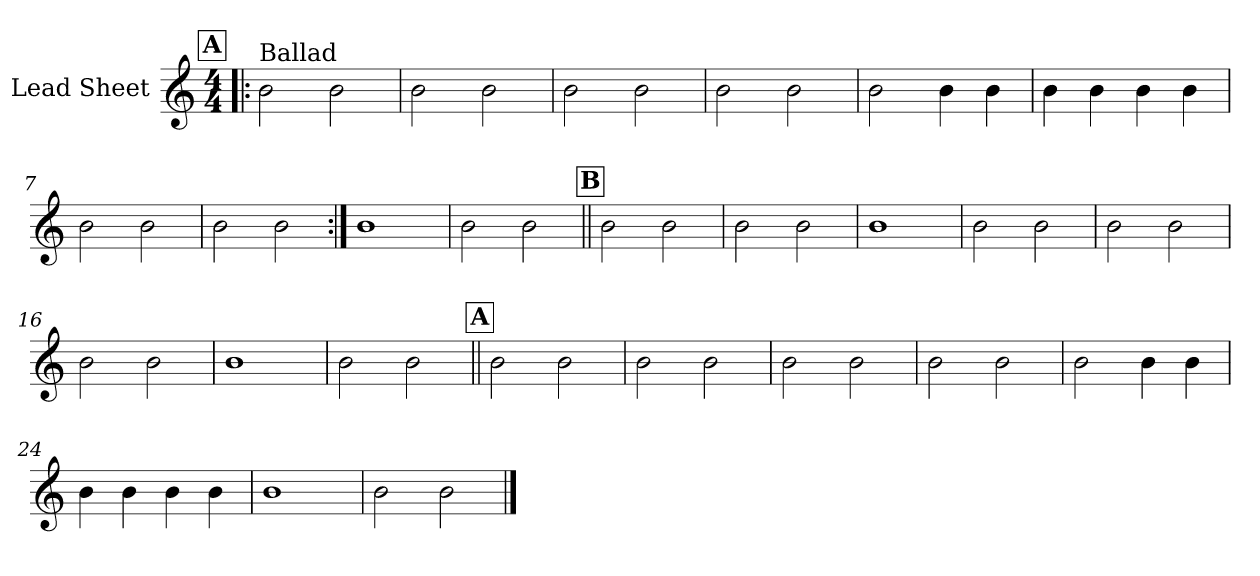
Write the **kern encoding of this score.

**kern
*part1
*staff1
*I"Lead Sheet
*clefG2
*k[]
*M4/4
!!LO:REH:place=s1:a:fs=14:t=A
=1!|:
!LO:TX:a:t=Ballad
2b\
2b\
=2
2b\
2b\
=3
2b\
2b\
=4
2b\
2b\
!!LO:LB:g=z
=5
2b\
4b\
4b\
=6
4b\
4b\
4b\
4b\
=7
2b\
2b\
=8
2b\
2b\
!!LO:LB:g=z
=9:|!
1b
=10
2b\
2b\
!!LO:LB:g=z
!!LO:REH:place=s1:a:fs=14:t=B
=11||
2b\
2b\
=12
2b\
2b\
=13
1b
=14
2b\
2b\
!!LO:LB:g=z
=15
2b\
2b\
=16
2b\
2b\
=17
1b
=18
2b\
2b\
!!LO:LB:g=z
!!LO:REH:place=s1:a:fs=14:t=A
=19||
2b\
2b\
=20
2b\
2b\
=21
2b\
2b\
=22
2b\
2b\
!!LO:LB:g=z
=23
2b\
4b\
4b\
=24
4b\
4b\
4b\
4b\
=25
1b
=26
2b\
2b\
==
*-
